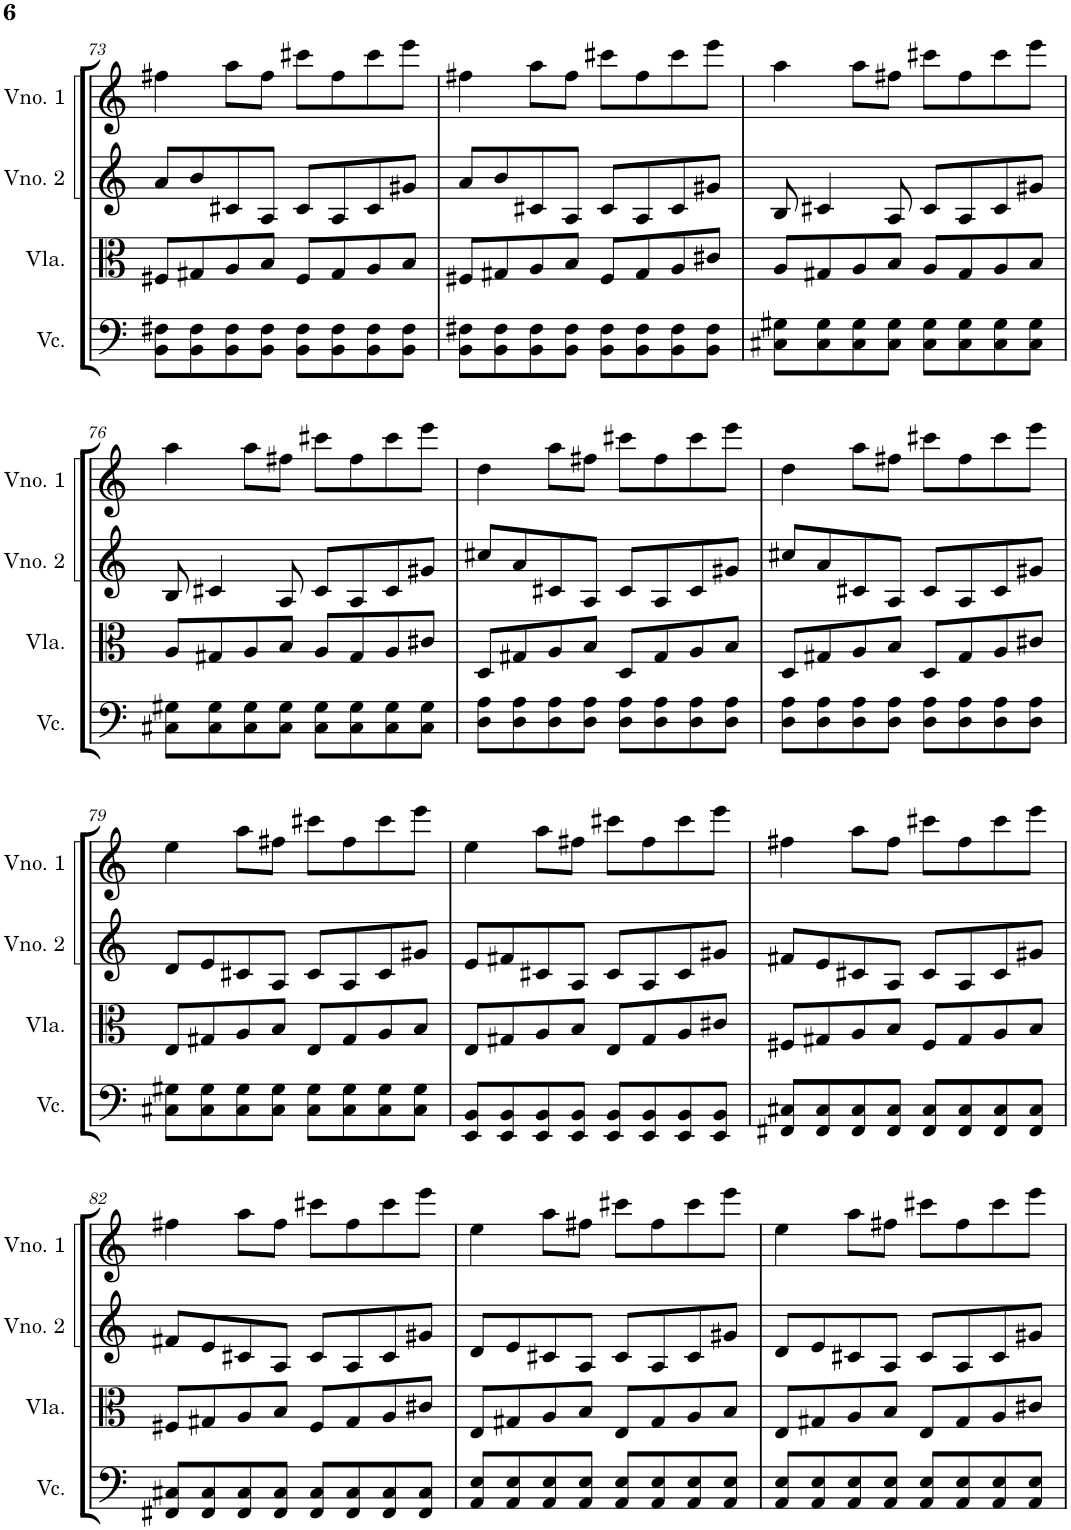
**kern	**kern	**kern	**kern
*part4	*part3	*part2	*part1
*staff4	*staff3	*staff2	*staff1
*I"Violoncelo	*I"Viola	*I"Violino 2	*I"Violino 1
*I'Vc.	*I'Vla.	*I'Vno. 2	*I'Vno. 1
!!LO:PB:g=z
*clefF4	*clefC3	*clefG2	*clefG2
*k[]	*k[]	*k[]	*k[]
*M4/4	*M4/4	*M4/4	*M4/4
=73	=73	=73	=73
8BB\ 8F#X\L	8F#X/L	8a/L	4ff#X\
8BB\ 8F#\	8G#X/	8b/	.
8BB\ 8F#\	8A/	8c#X/	8aa\L
8BB\ 8F#\J	8B/J	8A/J	8ff#\J
8BB\ 8F#\L	8F#/L	8c#/L	8ccc#X\L
8BB\ 8F#\	8G#/	8A/	8ff#\
8BB\ 8F#\	8A/	8c#/	8ccc#\
8BB\ 8F#\J	8B/J	8g#X/J	8eee\J
=74	=74	=74	=74
8BB\ 8F#X\L	8F#X/L	8a/L	4ff#X\
8BB\ 8F#\	8G#X/	8b/	.
8BB\ 8F#\	8A/	8c#X/	8aa\L
8BB\ 8F#\J	8B/J	8A/J	8ff#\J
8BB\ 8F#\L	8F#/L	8c#/L	8ccc#X\L
8BB\ 8F#\	8G#/	8A/	8ff#\
8BB\ 8F#\	8A/	8c#/	8ccc#\
8BB\ 8F#\J	8c#X/J	8g#X/J	8eee\J
=75	=75	=75	=75
8C#X\ 8G#X\L	8A/L	8B/	4aa\
8C#\ 8G#\	8G#X/	4c#X/	.
8C#\ 8G#\	8A/	.	8aa\L
8C#\ 8G#\J	8B/J	8A/	8ff#X\J
8C#\ 8G#\L	8A/L	8c#/L	8ccc#X\L
8C#\ 8G#\	8G#/	8A/	8ff#\
8C#\ 8G#\	8A/	8c#/	8ccc#\
8C#\ 8G#\J	8B/J	8g#X/J	8eee\J
!!LO:LB:g=z
=76	=76	=76	=76
8C#X\ 8G#X\L	8A/L	8B/	4aa\
8C#\ 8G#\	8G#X/	4c#X/	.
8C#\ 8G#\	8A/	.	8aa\L
8C#\ 8G#\J	8B/J	8A/	8ff#X\J
8C#\ 8G#\L	8A/L	8c#/L	8ccc#X\L
8C#\ 8G#\	8G#/	8A/	8ff#\
8C#\ 8G#\	8A/	8c#/	8ccc#\
8C#\ 8G#\J	8c#X/J	8g#X/J	8eee\J
=77	=77	=77	=77
8D\ 8A\L	8D/L	8cc#X/L	4dd\
8D\ 8A\	8G#X/	8a/	.
8D\ 8A\	8A/	8c#X/	8aa\L
8D\ 8A\J	8B/J	8A/J	8ff#X\J
8D\ 8A\L	8D/L	8c#/L	8ccc#X\L
8D\ 8A\	8G#/	8A/	8ff#\
8D\ 8A\	8A/	8c#/	8ccc#\
8D\ 8A\J	8B/J	8g#X/J	8eee\J
=78	=78	=78	=78
8D\ 8A\L	8D/L	8cc#X/L	4dd\
8D\ 8A\	8G#X/	8a/	.
8D\ 8A\	8A/	8c#X/	8aa\L
8D\ 8A\J	8B/J	8A/J	8ff#X\J
8D\ 8A\L	8D/L	8c#/L	8ccc#X\L
8D\ 8A\	8G#/	8A/	8ff#\
8D\ 8A\	8A/	8c#/	8ccc#\
8D\ 8A\J	8c#X/J	8g#X/J	8eee\J
!!LO:LB:g=z
=79	=79	=79	=79
8C#X\ 8G#X\L	8E/L	8d/L	4ee\
8C#\ 8G#\	8G#X/	8e/	.
8C#\ 8G#\	8A/	8c#X/	8aa\L
8C#\ 8G#\J	8B/J	8A/J	8ff#X\J
8C#\ 8G#\L	8E/L	8c#/L	8ccc#X\L
8C#\ 8G#\	8G#/	8A/	8ff#\
8C#\ 8G#\	8A/	8c#/	8ccc#\
8C#\ 8G#\J	8B/J	8g#X/J	8eee\J
=80	=80	=80	=80
8EE/ 8BB/L	8E/L	8e/L	4ee\
8EE/ 8BB/	8G#X/	8f#X/	.
8EE/ 8BB/	8A/	8c#X/	8aa\L
8EE/ 8BB/J	8B/J	8A/J	8ff#X\J
8EE/ 8BB/L	8E/L	8c#/L	8ccc#X\L
8EE/ 8BB/	8G#/	8A/	8ff#\
8EE/ 8BB/	8A/	8c#/	8ccc#\
8EE/ 8BB/J	8c#X/J	8g#X/J	8eee\J
=81	=81	=81	=81
8FF#X/ 8C#X/L	8F#X/L	8f#X/L	4ff#X\
8FF#/ 8C#/	8G#X/	8e/	.
8FF#/ 8C#/	8A/	8c#X/	8aa\L
8FF#/ 8C#/J	8B/J	8A/J	8ff#\J
8FF#/ 8C#/L	8F#/L	8c#/L	8ccc#X\L
8FF#/ 8C#/	8G#/	8A/	8ff#\
8FF#/ 8C#/	8A/	8c#/	8ccc#\
8FF#/ 8C#/J	8B/J	8g#X/J	8eee\J
!!LO:LB:g=z
=82	=82	=82	=82
8FF#X/ 8C#X/L	8F#X/L	8f#X/L	4ff#X\
8FF#/ 8C#/	8G#X/	8e/	.
8FF#/ 8C#/	8A/	8c#X/	8aa\L
8FF#/ 8C#/J	8B/J	8A/J	8ff#\J
8FF#/ 8C#/L	8F#/L	8c#/L	8ccc#X\L
8FF#/ 8C#/	8G#/	8A/	8ff#\
8FF#/ 8C#/	8A/	8c#/	8ccc#\
8FF#/ 8C#/J	8c#X/J	8g#X/J	8eee\J
=83	=83	=83	=83
8AA/ 8E/L	8E/L	8d/L	4ee\
8AA/ 8E/	8G#X/	8e/	.
8AA/ 8E/	8A/	8c#X/	8aa\L
8AA/ 8E/J	8B/J	8A/J	8ff#X\J
8AA/ 8E/L	8E/L	8c#/L	8ccc#X\L
8AA/ 8E/	8G#/	8A/	8ff#\
8AA/ 8E/	8A/	8c#/	8ccc#\
8AA/ 8E/J	8B/J	8g#X/J	8eee\J
=84	=84	=84	=84
8AA/ 8E/L	8E/L	8d/L	4ee\
8AA/ 8E/	8G#X/	8e/	.
8AA/ 8E/	8A/	8c#X/	8aa\L
8AA/ 8E/J	8B/J	8A/J	8ff#X\J
8AA/ 8E/L	8E/L	8c#/L	8ccc#X\L
8AA/ 8E/	8G#/	8A/	8ff#\
8AA/ 8E/	8A/	8c#/	8ccc#\
8AA/ 8E/J	8c#X/J	8g#X/J	8eee\J
=	=	=	=
*-	*-	*-	*-
